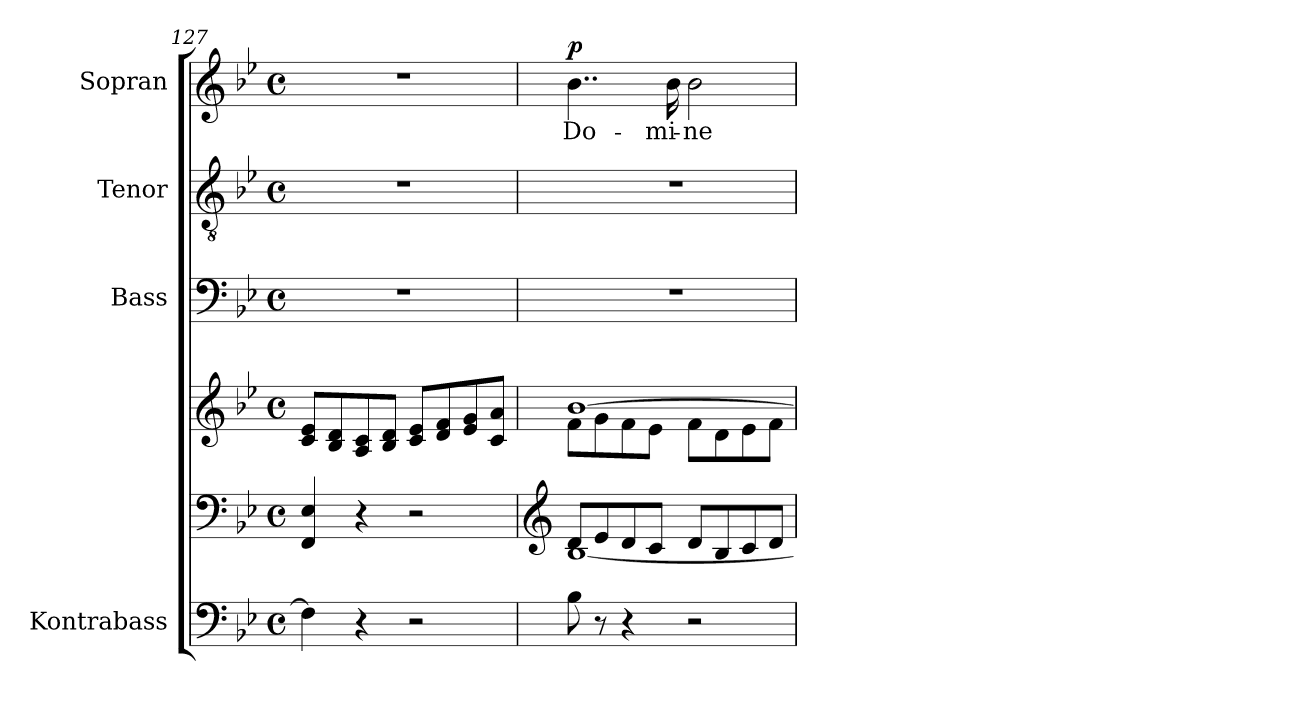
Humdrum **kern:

**kern	**kern	**kern	**kern	**kern	**kern	**text	**dynam
*part5	*part4	*part4	*part3	*part2	*part1	*part1	*part1
*staff6	*staff5	*staff4	*staff3	*staff2	*staff1	*staff1	*staff1
*I"Kontrabass	*	*	*I"Bass	*I"Tenor	*I"Sopran	*	*
*I'Kb.	*	*	*I'B.	*I'T.	*I'S.	*	*
*clefF4	*clefF4	*clefG2	*clefF4	*clefGv2	*clefG2	*	*
*ITrd7c12	*	*	*	*	*	*	*
*k[b-e-]	*k[b-e-]	*k[b-e-]	*k[b-e-]	*k[b-e-]	*k[b-e-]	*	*
*B-:	*B-:	*B-:	*B-:	*B-:	*B-:	*	*
*M4/4	*M4/4	*M4/4	*M4/4	*M4/4	*M4/4	*	*
*met(c)	*met(c)	*met(c)	*met(c)	*met(c)	*met(c)	*	*
=127	=127	=127	=127	=127	=127	=127	=127
4FF\]	4FF/ 4E-/	8c/ 8e-/L	1r	1r	1r	.	.
.	.	8B-/ 8d/	.	.	.	.	.
4r	4r	8A/ 8c/	.	.	.	.	.
.	.	8B-/ 8d/J	.	.	.	.	.
2r	2r	8c/ 8e-/L	.	.	.	.	.
.	.	8d/ 8f/	.	.	.	.	.
.	.	8e-/ 8g/	.	.	.	.	.
.	.	8c/ 8a/J	.	.	.	.	.
=128	=128	=128	=128	=128	=128	=128	=128
*	*clefG2	*	*	*	*	*	*
*	*^	*^	*	*	*	*	*
!	!	!	!	!	!	!	!	!LO:LY:b	!LO:DY:a
8BB-\	8d/L	[<1B-	[>1b-	8f\L	1r	1r	4..b-\	Do-	p
8r	8e-/	.	.	8g\	.	.	.	.	.
4r	8d/	.	.	8f\	.	.	.	.	.
.	8c/J	.	.	8e-\J	.	.	.	.	.
!	!	!	!	!	!	!	!	!LO:LY:b	!
.	.	.	.	.	.	.	16b-\	-mi-	.
!	!	!	!	!	!	!	!	!LO:LY:b	!
2r	8d/L	.	.	8f\L	.	.	2b-\	-ne	.
.	8B-/	.	.	8d\	.	.	.	.	.
.	8c/	.	.	8e-\	.	.	.	.	.
.	8d/J	.	.	8f\J	.	.	.	.	.
*	*v	*v	*	*	*	*	*	*	*
*	*	*v	*v	*	*	*	*	*
=	=	=	=	=	=	=	=
*-	*-	*-	*-	*-	*-	*-	*-
